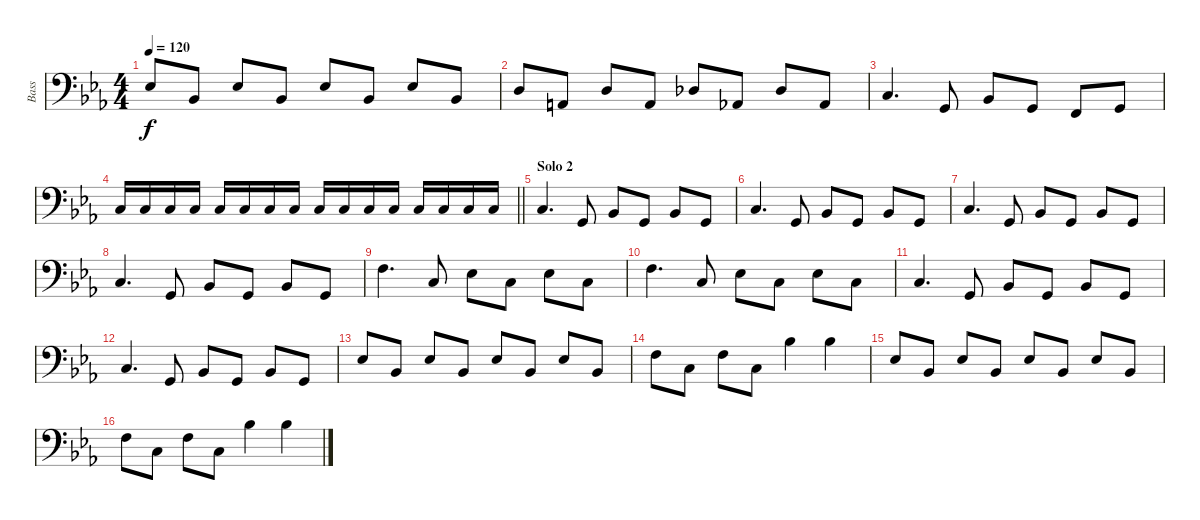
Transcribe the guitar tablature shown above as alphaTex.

\track ("Bass" "Bass") {instrument electricbassfinger}
\staff {score}
\tuning (G2 D2 A1 E1 B0) {hide}
\ts (4 4)
\tempo 120
\clef f4
\ks cminor
1.2.8{dy f} 1.3.8 1.2.8 1.3.8 1.2.8 1.3.8 1.2.8 1.3.8 |
0.2.8 0.3.8 0.2.8 0.3.8 4.3.8 4.4.8 4.3.8 4.4.8 |
3.3.4{d} 3.4.8 1.3.8 3.4.8 1.4.8 3.4.8 |
\barLineRight lightlight
3.3.16 3.3.16 3.3.16 3.3.16 3.3.16 3.3.16 3.3.16 3.3.16 3.3.16 3.3.16 3.3.16 3.3.16 3.3.16 3.3.16 3.3.16 3.3.16 |
\section ("" "Solo 2")
3.3.4{d} 3.4.8 1.3.8 3.4.8 1.3.8 3.4.8 |
3.3.4{d} 3.4.8 1.3.8 3.4.8 1.3.8 3.4.8 |
3.3.4{d} 3.4.8 1.3.8 3.4.8 1.3.8 3.4.8 |
3.3.4{d} 3.4.8 1.3.8 3.4.8 1.3.8 3.4.8 |
3.2.4{d} 3.3.8 1.2.8 3.3.8 1.2.8 3.3.8 |
3.2.4{d} 3.3.8 1.2.8 3.3.8 1.2.8 3.3.8 |
3.3.4{d volume 0} 3.4.8 1.3.8 3.4.8 1.3.8 3.4.8 |
3.3.4{d} 3.4.8 1.3.8 3.4.8 1.3.8 3.4.8 |
1.2.8 1.3.8 1.2.8 1.3.8 1.2.8 1.3.8 1.2.8 1.3.8 |
3.2.8 3.3.8 3.2.8 3.3.8 3.1.4 3.1.4 |
1.2.8 1.3.8 1.2.8 1.3.8 1.2.8 1.3.8 1.2.8 1.3.8 |
3.2.8 3.3.8 3.2.8 3.3.8 3.1.4 3.1.4
